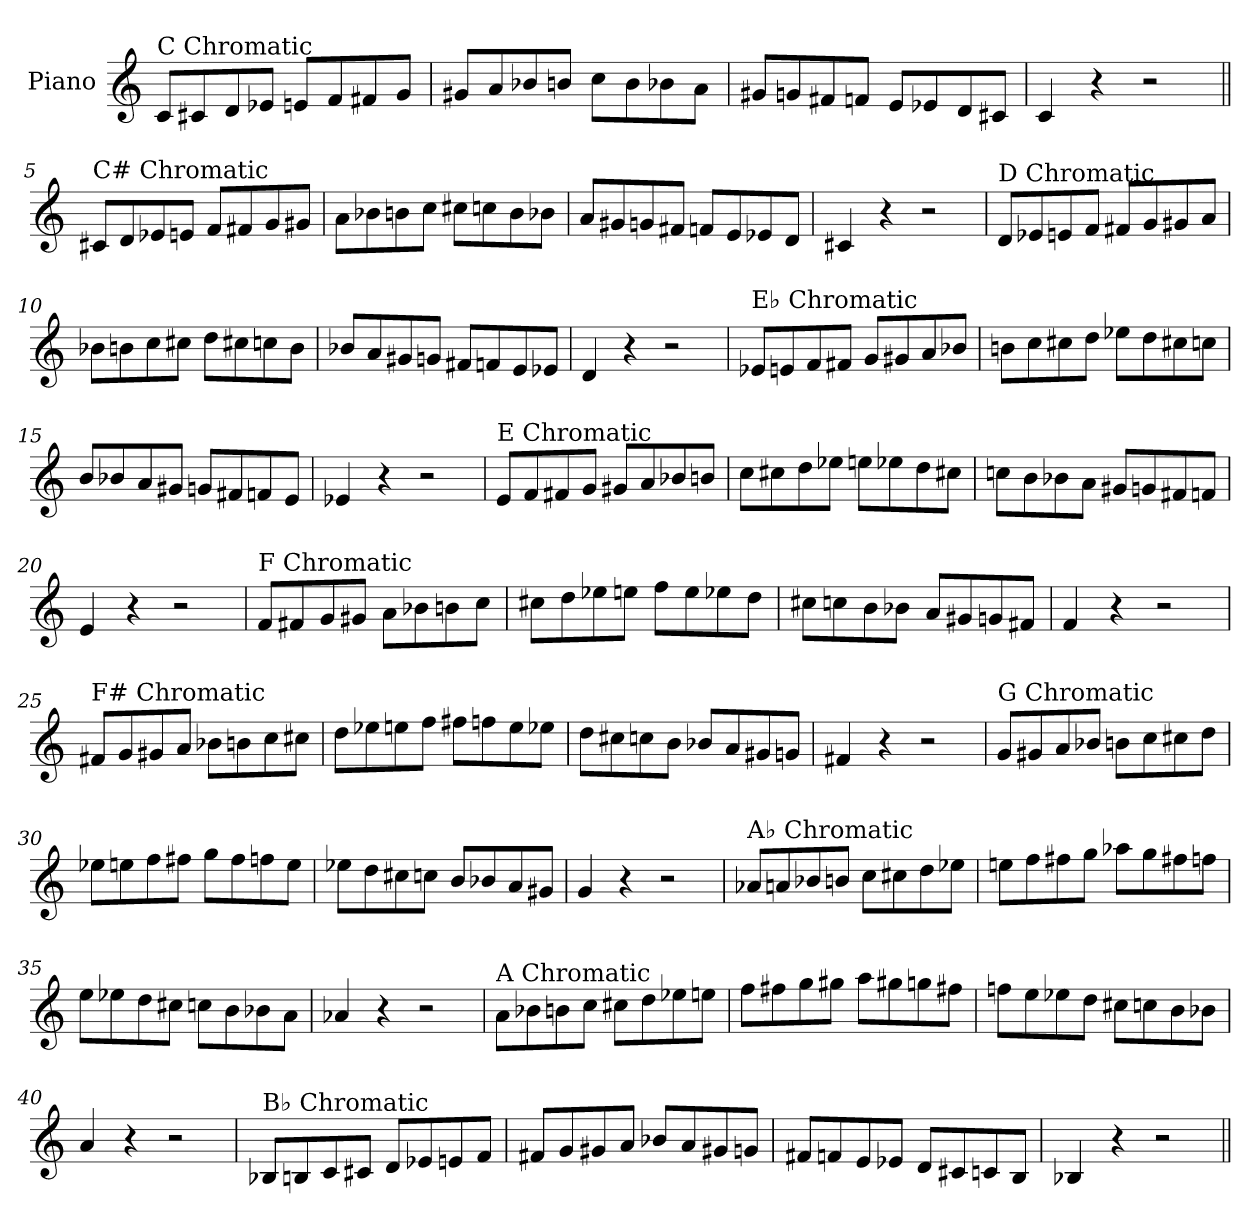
**kern
*part1
*staff1
*I"Piano
*I'Pno.
*clefG2
*k[]
=1
!LO:TX:a:t=C Chromatic
8c/L
8c#X/
8d/
8e-X/J
8en/L
8f/
8f#X/
8g/J
=2
8g#X/L
8a/
8b-X/
8bn/J
8cc\L
8b\
8b-X\
8a\J
=3
8g#X/L
8gn/
8f#X/
8fn/J
8e/L
8e-X/
8d/
8c#X/J
=4
4c/
4r
2r
!!LO:LB:g=z
=5||
!LO:TX:a:t=C# Chromatic
8c#X/L
8d/
8e-X/
8en/J
8f/L
8f#X/
8g/
8g#X/J
=6
8a\L
8b-X\
8bn\
8cc\J
8cc#X\L
8ccn\
8b\
8b-X\J
=7
8a/L
8g#X/
8gn/
8f#X/J
8fn/L
8e/
8e-X/
8d/J
=8
4c#X/
4r
2r
!!LO:LB:g=z
=9
!LO:TX:a:t=D Chromatic
8d/L
8e-X/
8en/
8f/J
8f#X/L
8g/
8g#X/
8a/J
=10
8b-X\L
8bn\
8cc\
8cc#X\J
8dd\L
8cc#X\
8ccn\
8b\J
=11
8b-X/L
8a/
8g#X/
8gn/J
8f#X/L
8fn/
8e/
8e-X/J
=12
4d/
4r
2r
!!LO:LB:g=z
=13
!LO:TX:a:t=E♭ Chromatic
8e-X/L
8en/
8f/
8f#X/J
8g/L
8g#X/
8a/
8b-X/J
=14
8bn\L
8cc\
8cc#X\
8dd\J
8ee-X\L
8dd\
8cc#X\
8ccn\J
=15
8b/L
8b-X/
8a/
8g#X/J
8gn/L
8f#X/
8fn/
8e/J
=16
4e-X/
4r
2r
!!LO:LB:g=z
=17
!LO:TX:a:t=E Chromatic
8e/L
8f/
8f#X/
8g/J
8g#X/L
8a/
8b-X/
8bn/J
=18
8cc\L
8cc#X\
8dd\
8ee-X\J
8een\L
8ee-X\
8dd\
8cc#X\J
=19
8ccn\L
8b\
8b-X\
8a\J
8g#X/L
8gn/
8f#X/
8fn/J
=20
4e/
4r
2r
!!LO:LB:g=z
=21
!LO:TX:a:t=F Chromatic
8f/L
8f#X/
8g/
8g#X/J
8a\L
8b-X\
8bn\
8cc\J
=22
8cc#X\L
8dd\
8ee-X\
8een\J
8ff\L
8ee\
8ee-X\
8dd\J
=23
8cc#X\L
8ccn\
8b\
8b-X\J
8a/L
8g#X/
8gn/
8f#X/J
=24
4f/
4r
2r
!!LO:LB:g=z
=25
!LO:TX:a:t=F# Chromatic
8f#X/L
8g/
8g#X/
8a/J
8b-X\L
8bn\
8cc\
8cc#X\J
=26
8dd\L
8ee-X\
8een\
8ff\J
8ff#X\L
8ffn\
8ee\
8ee-X\J
=27
8dd\L
8cc#X\
8ccn\
8b\J
8b-X/L
8a/
8g#X/
8gn/J
=28
4f#X/
4r
2r
!!LO:LB:g=z
=29
!LO:TX:a:t=G Chromatic
8g/L
8g#X/
8a/
8b-X/J
8bn\L
8cc\
8cc#X\
8dd\J
=30
8ee-X\L
8een\
8ff\
8ff#X\J
8gg\L
8ff#\
8ffn\
8ee\J
=31
8ee-X\L
8dd\
8cc#X\
8ccn\J
8b/L
8b-X/
8a/
8g#X/J
=32
4g/
4r
2r
!!LO:LB:g=z
=33
!LO:TX:a:t=A♭ Chromatic
8a-X/L
8an/
8b-X/
8bn/J
8cc\L
8cc#X\
8dd\
8ee-X\J
=34
8een\L
8ff\
8ff#X\
8gg\J
8aa-X\L
8gg\
8ff#X\
8ffn\J
=35
8ee\L
8ee-X\
8dd\
8cc#X\J
8ccn\L
8b\
8b-X\
8a\J
=36
4a-X/
4r
2r
!!LO:LB:g=z
=37
!LO:TX:a:t=A Chromatic
8a\L
8b-X\
8bn\
8cc\J
8cc#X\L
8dd\
8ee-X\
8een\J
=38
8ff\L
8ff#X\
8gg\
8gg#X\J
8aa\L
8gg#X\
8ggn\
8ff#X\J
=39
8ffn\L
8ee\
8ee-X\
8dd\J
8cc#X\L
8ccn\
8b\
8b-X\J
=40
4a/
4r
2r
!!LO:LB:g=z
=41
!LO:TX:a:t=B♭ Chromatic
8B-X/L
8Bn/
8c/
8c#X/J
8d/L
8e-X/
8en/
8f/J
=42
8f#X/L
8g/
8g#X/
8a/J
8b-X/L
8a/
8g#X/
8gn/J
=43
8f#X/L
8fn/
8e/
8e-X/J
8d/L
8c#X/
8cn/
8B/J
=44
4B-X/
4r
2r
=||
*-
